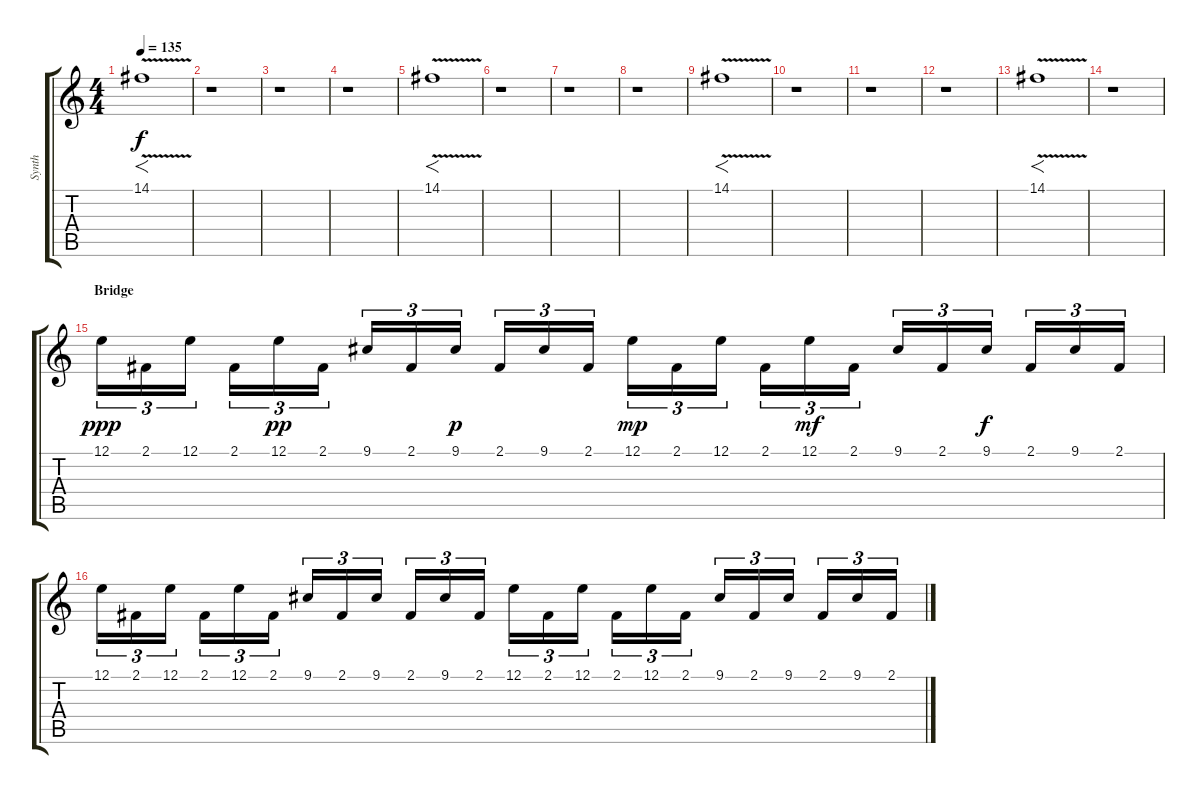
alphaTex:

\track ("Synth" "Synth") {instrument lead1square}
\staff {score tabs}
\tuning (E4 B3 G3 D3 A2 E2) {hide}
\ts (4 4)
\tempo 135
\clef g2
\ks c
14.1{v}.1{f dy f} |
r.1 |
r.1 |
r.1 |
14.1{v}.1{f} |
r.1 |
r.1 |
r.1 |
14.1{v}.1{f} |
r.1 |
r.1 |
r.1 |
14.1{v}.1{f} |
r.1 |
\section ("" "Bridge")
12.1.16{tu (3 2) dy ppp} 2.1.16{tu (3 2)} 12.1.16{tu (3 2)} 2.1.16{tu (3 2)} 12.1.16{tu (3 2) dy pp} 2.1.16{tu (3 2)} 9.1.16{tu (3 2)} 2.1.16{tu (3 2)} 9.1.16{tu (3 2) dy p} 2.1.16{tu (3 2)} 9.1.16{tu (3 2)} 2.1.16{tu (3 2)} 12.1.16{tu (3 2) dy mp} 2.1.16{tu (3 2)} 12.1.16{tu (3 2)} 2.1.16{tu (3 2)} 12.1.16{tu (3 2) dy mf} 2.1.16{tu (3 2)} 9.1.16{tu (3 2)} 2.1.16{tu (3 2)} 9.1.16{tu (3 2) dy f} 2.1.16{tu (3 2)} 9.1.16{tu (3 2)} 2.1.16{tu (3 2)} |
12.1.16{tu (3 2)} 2.1.16{tu (3 2)} 12.1.16{tu (3 2)} 2.1.16{tu (3 2)} 12.1.16{tu (3 2)} 2.1.16{tu (3 2)} 9.1.16{tu (3 2)} 2.1.16{tu (3 2)} 9.1.16{tu (3 2)} 2.1.16{tu (3 2)} 9.1.16{tu (3 2)} 2.1.16{tu (3 2)} 12.1.16{tu (3 2)} 2.1.16{tu (3 2)} 12.1.16{tu (3 2)} 2.1.16{tu (3 2)} 12.1.16{tu (3 2)} 2.1.16{tu (3 2)} 9.1.16{tu (3 2)} 2.1.16{tu (3 2)} 9.1.16{tu (3 2)} 2.1.16{tu (3 2)} 9.1.16{tu (3 2)} 2.1.16{tu (3 2)}
